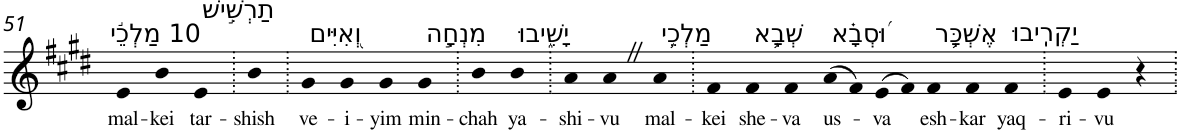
**kern	**text
*part1	*part1
*staff1	*staff1
*I"Piano	*
*I'Pno	*
!!LO:PB:g=z
*clefG2	*
*k[f#c#g#d#]	*
*E:	*
=51	=51
!LO:TX:a:t=10 מַלְכֵ֬י	!
!	!LO:LY:b
4e	mal-
!	!LO:LY:b
4b	-kei
!LO:TX:a:t=תַרְשִׁ֣ישׁ	!
!	!LO:LY:b
4e	tar-
=52.	=52.
!	!LO:LY:b
4b	-shish
=53.	=53.
!LO:TX:a:t=וְ֭אִיִּים	!
!	!LO:LY:b
4g#	ve-
!	!LO:LY:b
4g#	-i-
!	!LO:LY:b
4g#	-yim
!LO:TX:a:t=מִנְחָ֣ה	!
!	!LO:LY:b
4g#	min-
=54.	=54.
!	!LO:LY:b
4b	-chah
!LO:TX:a:t=יָשִׁ֑יבוּ	!
!	!LO:LY:b
4b	ya-
=55.	=55.
!	!LO:LY:b
4a	-shi-
!	!LO:LY:b
4aZ	-vu
!LO:TX:a:t=מַלְכֵ֥י	!
!	!LO:LY:b
4a	mal-
=56.	=56.
!	!LO:LY:b
4f#	-kei
!LO:TX:a:t=שְׁבָ֥א	!
!	!LO:LY:b
4f#	she-
!	!LO:LY:b
4f#	-va
!LO:TX:a:t=וּ֝סְבָ֗א	!
!	!LO:LY:b
(>8a	us-
8f#)	.
!	!LO:LY:b
(>8e	-va
8f#)	.
!LO:TX:a:t=אֶשְׁכָּ֥ר	!
!	!LO:LY:b
4f#	esh-
!	!LO:LY:b
4f#	-kar
!LO:TX:a:t=יַקְרִֽיבוּ	!
!	!LO:LY:b
4f#	yaq-
=57.	=57.
!	!LO:LY:b
4e	-ri-
!	!LO:LY:b
4e	-vu
4r	.
=.	=.
*-	*-
